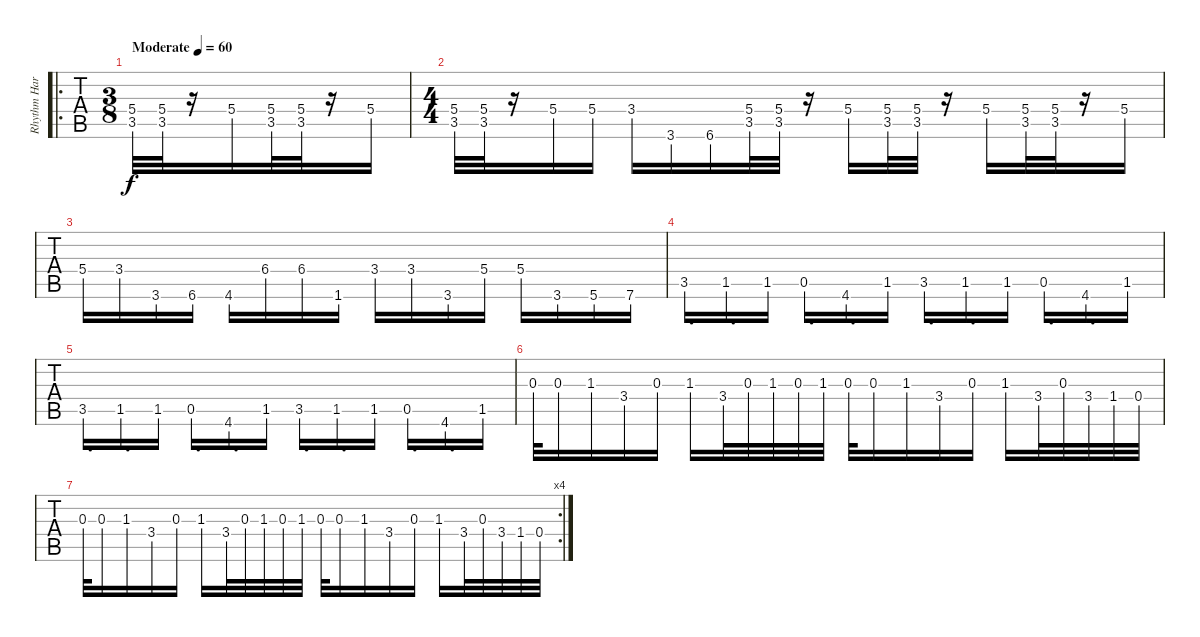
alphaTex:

\track ("Rhythm Hard" "Rhythm Har") {instrument overdrivenguitar}
\staff {tabs}
\tuning (E4 B3 G3 D3 A2 E2) {hide}
\ro
\ts (3 8)
\tempo (60 "Moderate")
\clef g2
\ks c
(5.4 3.5).32{dy f instrument overdrivenguitar} (5.4 3.5).32 r.16 5.4.16 (5.4 3.5).32 (5.4 3.5).32 r.16 5.4.16 |
\ts (4 4)
(5.4 3.5).32 (5.4 3.5).32 r.16 5.4.16 5.4.16 3.4.16 3.6.16 6.6.16 (5.4 3.5).32 (5.4 3.5).32 r.16 5.4.16 (5.4 3.5).32 (5.4 3.5).32 r.16 5.4.16 (5.4 3.5).32 (5.4 3.5).32 r.16 5.4.16 |
5.4.16 3.4.16 3.6.16 6.6.16 4.6.16 6.4.16 6.4.16 1.6.16 3.4.16 3.4.16 3.6.16 5.4.16 5.4.16 3.6.16 5.6.16 7.6.16 |
3.5.16{d} 1.5.16{d} 1.5.16 0.5.16{d} 4.6.16{d} 1.5.16 3.5.16{d} 1.5.16{d} 1.5.16 0.5.16{d} 4.6.16{d} 1.5.16 |
3.5.16{d} 1.5.16{d} 1.5.16 0.5.16{d} 4.6.16{d} 1.5.16 3.5.16{d} 1.5.16{d} 1.5.16 0.5.16{d} 4.6.16{d} 1.5.16 |
0.3.32 0.3.16 1.3.16 3.4.16 0.3.16 1.3.16 3.4.32 0.3.32 1.3.32 0.3.32 1.3.32 0.3.32 0.3.16 1.3.16 3.4.16 0.3.16 1.3.16 3.4.32 0.3.32 3.4.32 1.4.32 0.4.32 |
\rc 4
0.3.32 0.3.16 1.3.16 3.4.16 0.3.16 1.3.16 3.4.32 0.3.32 1.3.32 0.3.32 1.3.32 0.3.32 0.3.16 1.3.16 3.4.16 0.3.16 1.3.16 3.4.32 0.3.32 3.4.32 1.4.32 0.4.32
